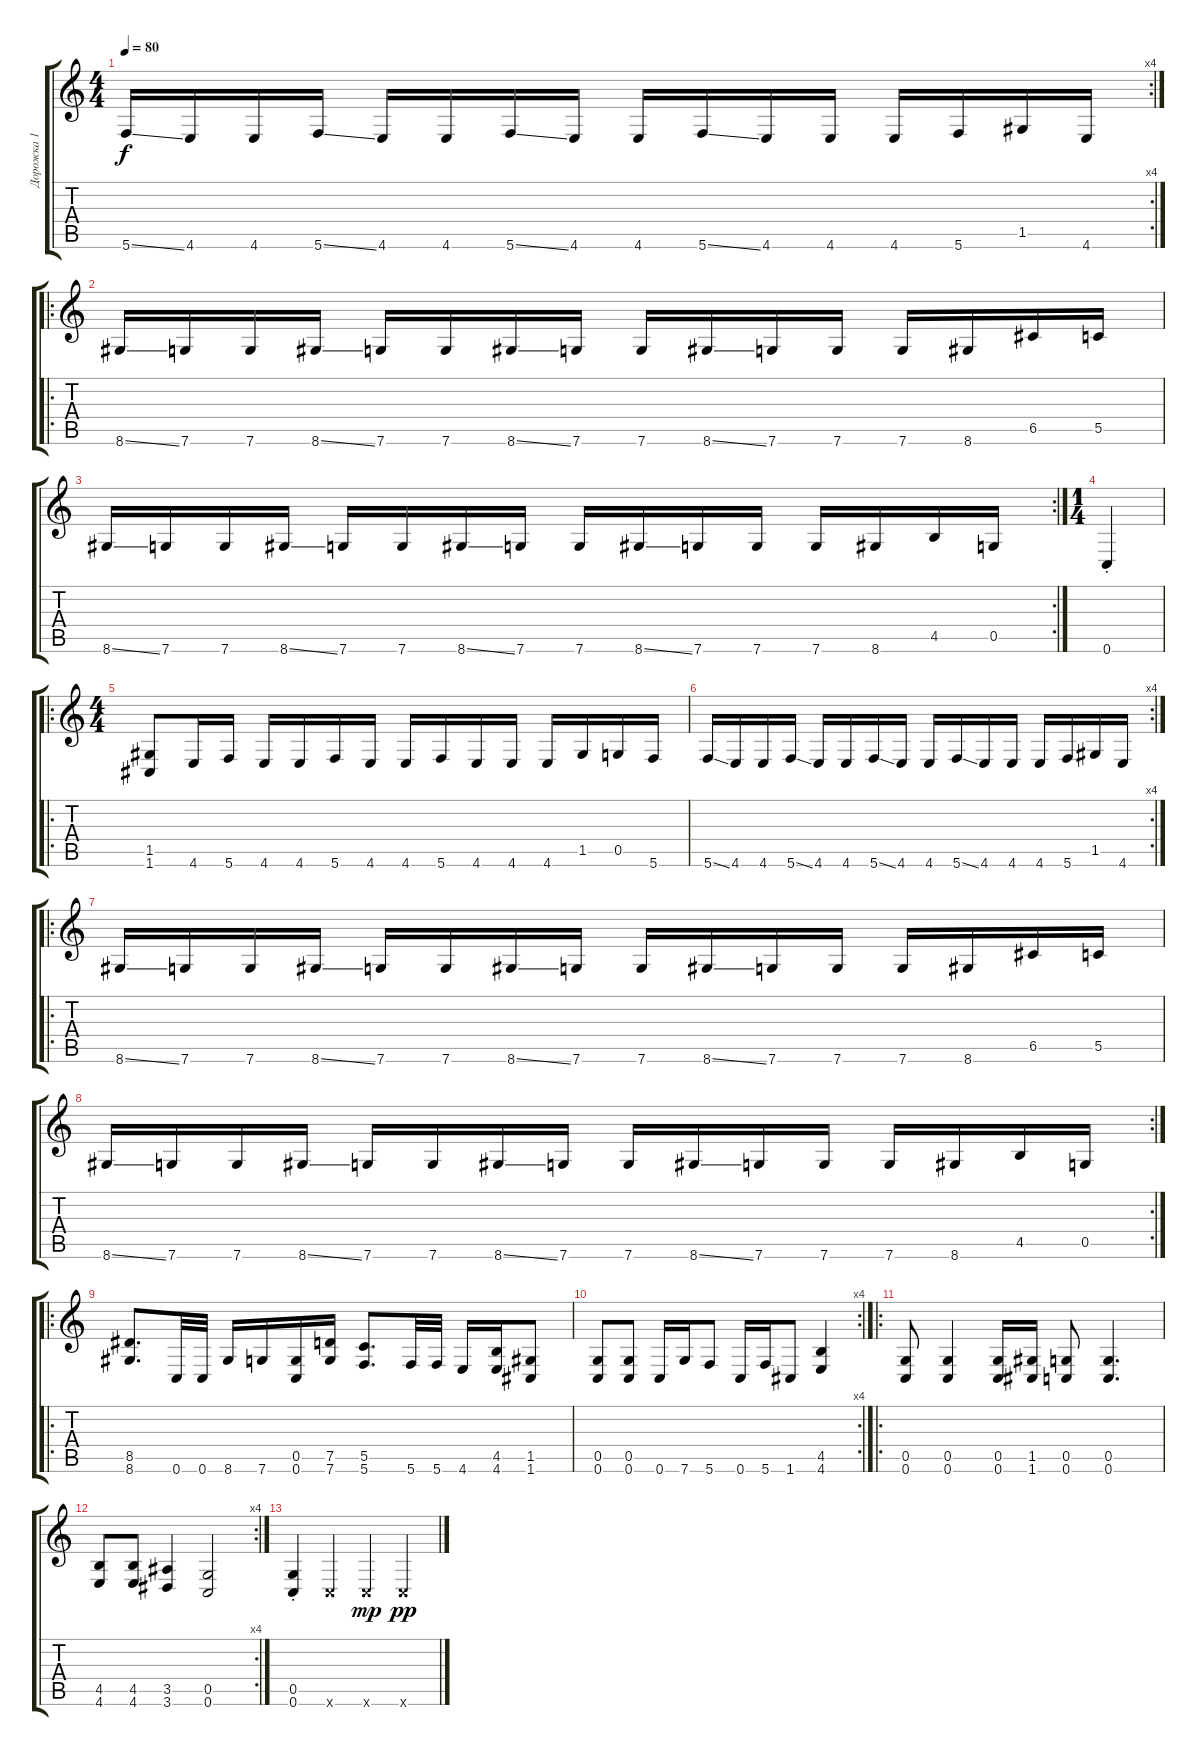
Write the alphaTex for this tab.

\track ("Дорожка 1" "Дорожка 1") {instrument distortionguitar}
\staff {score tabs}
\tuning (D4 A3 F3 C3 G2 C2) {hide}
\rc 4
\ts (4 4)
\tempo 80
\clef g2
\ks c
5.6{ss}.16{dy f} 4.6.16 4.6.16 5.6{ss}.16 4.6.16 4.6.16 5.6{ss}.16 4.6.16 4.6.16 5.6{ss}.16 4.6.16 4.6.16 4.6.16 5.6.16 1.5.16 4.6.16 |
\ro
8.6{ss}.16 7.6.16 7.6.16 8.6{ss}.16 7.6.16 7.6.16 8.6{ss}.16 7.6.16 7.6.16 8.6{ss}.16 7.6.16 7.6.16 7.6.16 8.6.16 6.5.16 5.5.16 |
\rc 2
8.6{ss}.16 7.6.16 7.6.16 8.6{ss}.16 7.6.16 7.6.16 8.6{ss}.16 7.6.16 7.6.16 8.6{ss}.16 7.6.16 7.6.16 7.6.16 8.6.16 4.5.16 0.5.16 |
\ts (1 4)
0.6{st}.4 |
\ro
\ts (4 4)
(1.5 1.6).8 4.6.16 5.6.16 4.6.16 4.6.16 5.6.16 4.6.16 4.6.16 5.6.16 4.6.16 4.6.16 4.6.16 1.5.16 0.5.16 5.6.16 |
\rc 4
5.6{ss}.16 4.6.16 4.6.16 5.6{ss}.16 4.6.16 4.6.16 5.6{ss}.16 4.6.16 4.6.16 5.6{ss}.16 4.6.16 4.6.16 4.6.16 5.6.16 1.5.16 4.6.16 |
\ro
8.6{ss}.16 7.6.16 7.6.16 8.6{ss}.16 7.6.16 7.6.16 8.6{ss}.16 7.6.16 7.6.16 8.6{ss}.16 7.6.16 7.6.16 7.6.16 8.6.16 6.5.16 5.5.16 |
\rc 2
8.6{ss}.16 7.6.16 7.6.16 8.6{ss}.16 7.6.16 7.6.16 8.6{ss}.16 7.6.16 7.6.16 8.6{ss}.16 7.6.16 7.6.16 7.6.16 8.6.16 4.5.16 0.5.16 |
\ro
(8.5 8.6).8{d} 0.6.32 0.6.32 8.6.16 7.6.16 (0.5 0.6).16 (7.5 7.6).16 (5.5 5.6).8{d} 5.6.32 5.6.32 4.6.16 (4.5 4.6).16 (1.5 1.6).8 |
\rc 4
(0.5 0.6).8 (0.5 0.6).8 0.6.16 7.6.16 5.6.8 0.6.16 5.6.16 1.6.8 (4.5 4.6).4 |
\ro
(0.5 0.6).8 (0.5 0.6).4 (0.5 0.6).16 (1.5 1.6).16 (0.5 0.6).8 (0.5 0.6).4{d} |
\rc 4
(4.5 4.6).8 (4.5 4.6).8 (3.5 3.6).4 (0.5 0.6).2 |
(0.5{st} 0.6{st}).4 0.6{x}.4 0.6{x}.4{dy mp} 0.6{x}.4{dy pp}
